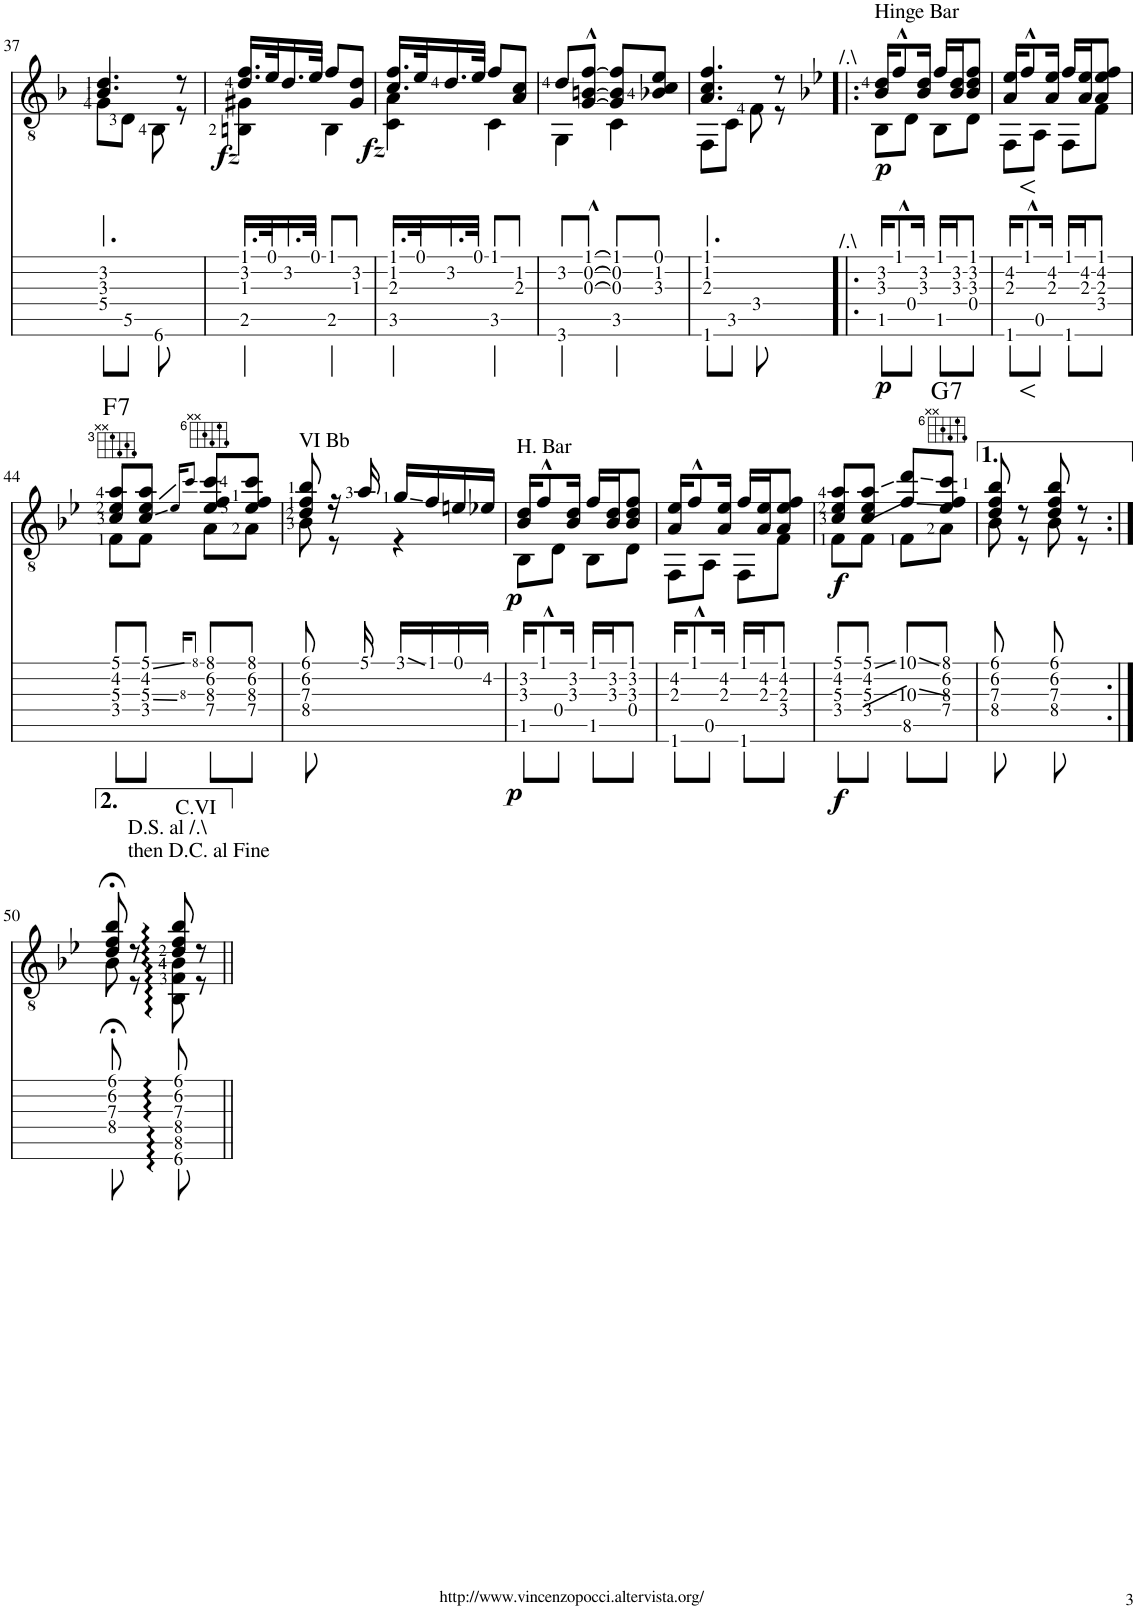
**kern	**dynam	**kern	**dynam	**harte
*part2	*part2	*part1	*part1	*part1
*staff2	*staff2	*staff1	*staff1	*
*I"Chitarra classica (Intavolatura)	*	*I"Guitar	*	*
!!LO:PB:g=z
*clefGv2	*	*clefGv2	*	*
*k[b-]	*	*k[b-]	*	*
*M2/4	*	*M2/4	*	*
=37	=37	=37	=37	=37
*^	*	*^	*	*
4.B-/ 4.d/	8G\L	.	4.B-/ 4.d/	8G\L	.	.
.	8D\J	.	.	8D\J	.	.
.	8BB-\	.	.	8BB-\	.	.
8r	8r	.	8r	8r	.	.
=38	=38	=38	=38	=38	=38	=38
!	!	!	!	!	!LO:DY:b	!
16.d/ 16.f/LL	4BBn\ 4G#X\	.	16.d/ 16.f/LL	4BBn\ 4G#X\	fz	.
32e/K	.	.	32e/K	.	.	.
16.d/	.	.	16.d/	.	.	.
32e/JJk	.	.	32e/JJk	.	.	.
8f/L	4BB\	.	8f/L	4BB\	.	.
8G#/ 8d/J	.	.	8G#/ 8d/J	.	.	.
=39	=39	=39	=39	=39	=39	=39
!	!	!	!	!	!LO:DY:b	!
16.c/ 16.f/LL	4C\ 4A\	.	16.c/ 16.f/LL	4C\ 4A\	fz	.
32e/K	.	.	32e/K	.	.	.
16.d/	.	.	16.d/	.	.	.
32e/JJk	.	.	32e/JJk	.	.	.
8f/L	4C\	.	8f/L	4C\	.	.
8A/ 8c/J	.	.	8A/ 8c/J	.	.	.
=40	=40	=40	=40	=40	=40	=40
8d/L	4GG\	.	8d/L	4GG\	.	.
[8G/^^ [8Bn/^^ [8f/^^J	.	.	[8G/^^ [8Bn/^^ [8f/^^J	.	.	.
8G/] 8B/] 8f/]L	4C\	.	8G/] 8B/] 8f/]L	4C\	.	.
8B-X/ 8c/ 8e/J	.	.	8B-X/ 8c/ 8e/J	.	.	.
=41	=41	=41	=41	=41	=41	=41
4.A/ 4.c/ 4.f/	8FF\L	.	4.A/ 4.c/ 4.f/	8FF\L	.	.
.	8C\J	.	.	8C\J	.	.
.	8F\	.	.	8F\	.	.
8r	8r	.	8r	8r	.	.
=42!|:	=42!|:	=42!|:	=42!|:	=42!|:	=42!|:	=42!|:
*k[b-e-]	*	*	*k[b-e-]	*	*	*
!	!	!	!LO:TX:a:t=Hinge Bar	!	!	!
!	!	!	!LO:TX:a:t=/.\	!	!	!
!LO:TX:a:t=/.\	!	!	!	!	!	!
!	!	!LO:DY:b	!	!	!LO:DY:b	!
16B-/ 16d/KL	8BB-\L	p	16B-/ 16d/KL	8BB-\L	p	.
8f^^/	.	.	8f^^/	.	.	.
.	8D\J	.	.	8D\J	.	.
16B-/ 16d/Jk	.	.	16B-/ 16d/Jk	.	.	.
16f/LL	8BB-\L	.	16f/LL	8BB-\L	.	.
16B-/ 16d/J	.	.	16B-/ 16d/J	.	.	.
8B-/ 8d/ 8f/J	8D\J	.	8B-/ 8d/ 8f/J	8D\J	.	.
=43	=43	=43	=43	=43	=43	=43
16A/ 16e-/KL	8FF\L	.	16A/ 16e-/KL	8FF\L	.	.
!	!	!LO:HP:b	!	!	!LO:HP:b	!
8f^^/	.	<	8f^^/	.	<	.
.	8AA\J	.	.	8AA\J	.	.
16A/ 16e-/Jk	.	[	16A/ 16e-/Jk	.	[	.
16f/LL	8FF\L	.	16f/LL	8FF\L	.	.
16A/ 16e-/J	.	.	16A/ 16e-/J	.	.	.
8A/ 8e-/ 8f/J	8F\J	.	8A/ 8e-/ 8f/J	8F\J	.	.
!!LO:LB:g=z	!!
=44	=44	=44	=44	=44	=44	=44
!	!	!	!	!	!	!LO:H:kt=7
8c/ 8e-/ 8a/L	8F\L	.	8c/ 8e-/ 8a/L	8F\L	.	F:7
8c/ 8e-/ 8a/J	8F\J	.	8c/ 8e-/ 8a/J	8F\J	.	.
16qe-/KL	.	.	16qe-/KL	.	.	.
8qcc/J	.	.	8qcc/J	.	.	.
8e-/ 8f/ 8cc/L	8A\L	.	8e-/ 8f/ 8cc/L	8A\L	.	.
8e-/ 8f/ 8cc/J	8A\J	.	8e-/ 8f/ 8cc/J	8A\J	.	.
=45	=45	=45	=45	=45	=45	=45
!	!	!	!LO:TX:a:t=VI Bb	!	!	!
8d/ 8f/ 8b-/	8B-\	.	8d/ 8f/ 8b-/	8B-\	.	.
16r	8r	.	16r	8r	.	.
16a/	.	.	16a/	.	.	.
16g/LL	4r	.	16g/LL	4r	.	.
16f/	.	.	16f/	.	.	.
16en/	.	.	16en/	.	.	.
!	!	!LO:DY:b	!	!	!LO:DY:b	!
16e-X/JJ	.	p	16e-X/JJ	.	p	.
=46	=46	=46	=46	=46	=46	=46
!	!	!	!LO:TX:a:t=H. Bar	!	!	!
16B-/ 16d/KL	8BB-\L	.	16B-/ 16d/KL	8BB-\L	.	.
8f^^/	.	.	8f^^/	.	.	.
.	8D\J	.	.	8D\J	.	.
16B-/ 16d/Jk	.	.	16B-/ 16d/Jk	.	.	.
16f/LL	8BB-\L	.	16f/LL	8BB-\L	.	.
16B-/ 16d/J	.	.	16B-/ 16d/J	.	.	.
8B-/ 8d/ 8f/J	8D\J	.	8B-/ 8d/ 8f/J	8D\J	.	.
=47	=47	=47	=47	=47	=47	=47
16A/ 16e-/KL	8FF\L	.	16A/ 16e-/KL	8FF\L	.	.
8f^^/	.	.	8f^^/	.	.	.
.	8AA\J	.	.	8AA\J	.	.
16A/ 16e-/Jk	.	.	16A/ 16e-/Jk	.	.	.
16f/LL	8FF\L	.	16f/LL	8FF\L	.	.
16A/ 16e-/J	.	.	16A/ 16e-/J	.	.	.
8A/ 8e-/ 8f/J	8F\J	.	8A/ 8e-/ 8f/J	8F\J	.	.
=48	=48	=48	=48	=48	=48	=48
!	!	!LO:DY:b	!	!	!LO:DY:b	!
8c/ 8e-/ 8a/L	8F\L	f	8c/ 8e-/ 8a/L	8F\L	f	.
8c/ 8e-/ 8a/J	8F\J	.	8c/ 8e-/ 8a/J	8F\J	.	.
8f/ 8dd/L	8F\L	.	8f/ 8dd/L	8F\L	.	.
!	!	!	!	!	!	!LO:H:kt=7
8e-/ 8f/ 8cc/J	8A\J	.	8e-/ 8f/ 8cc/J	8A\J	.	G:7
=49	=49	=49	=49	=49	=49	=49
8d/ 8f/ 8b-/	8B-\	.	8d/ 8f/ 8b-/	8B-\	.	.
8r	8r	.	8r	8r	.	.
8d/ 8f/ 8b-/	8B-\	.	8d/ 8f/ 8b-/	8B-\	.	.
8r	8r	.	8r	8r	.	.
!!LO:LB:g=z	!!
=50:|!	=50:|!	=50:|!	=50:|!	=50:|!	=50:|!	=50:|!
!	!	!	!LO:TX:a:t=D.S. al /.\	!	!	!
!	!	!	!LO:TX:a:t=then D.C. al Fine	!	!	!
8d/;< 8f/;< 8b-/;<	8B-\	.	8d/;< 8f/;< 8b-/;<	8B-\	.	.
8r	8r	.	8r	8r	.	.
!	!	!	!LO:TX:a:t=C.VI	!	!	!
8d/ 8f/ 8b-/	8BB-\:: 8F\:: 8B-\::	.	8d/ 8f/ 8b-/	8BB-\:: 8F\:: 8B-\::	.	.
8r	8r	.	8r	8r	.	.
*v	*v	*	*	*	*	*
*	*	*v	*v	*	*
=||	=||	=||	=||	=||
*-	*-	*-	*-	*-
